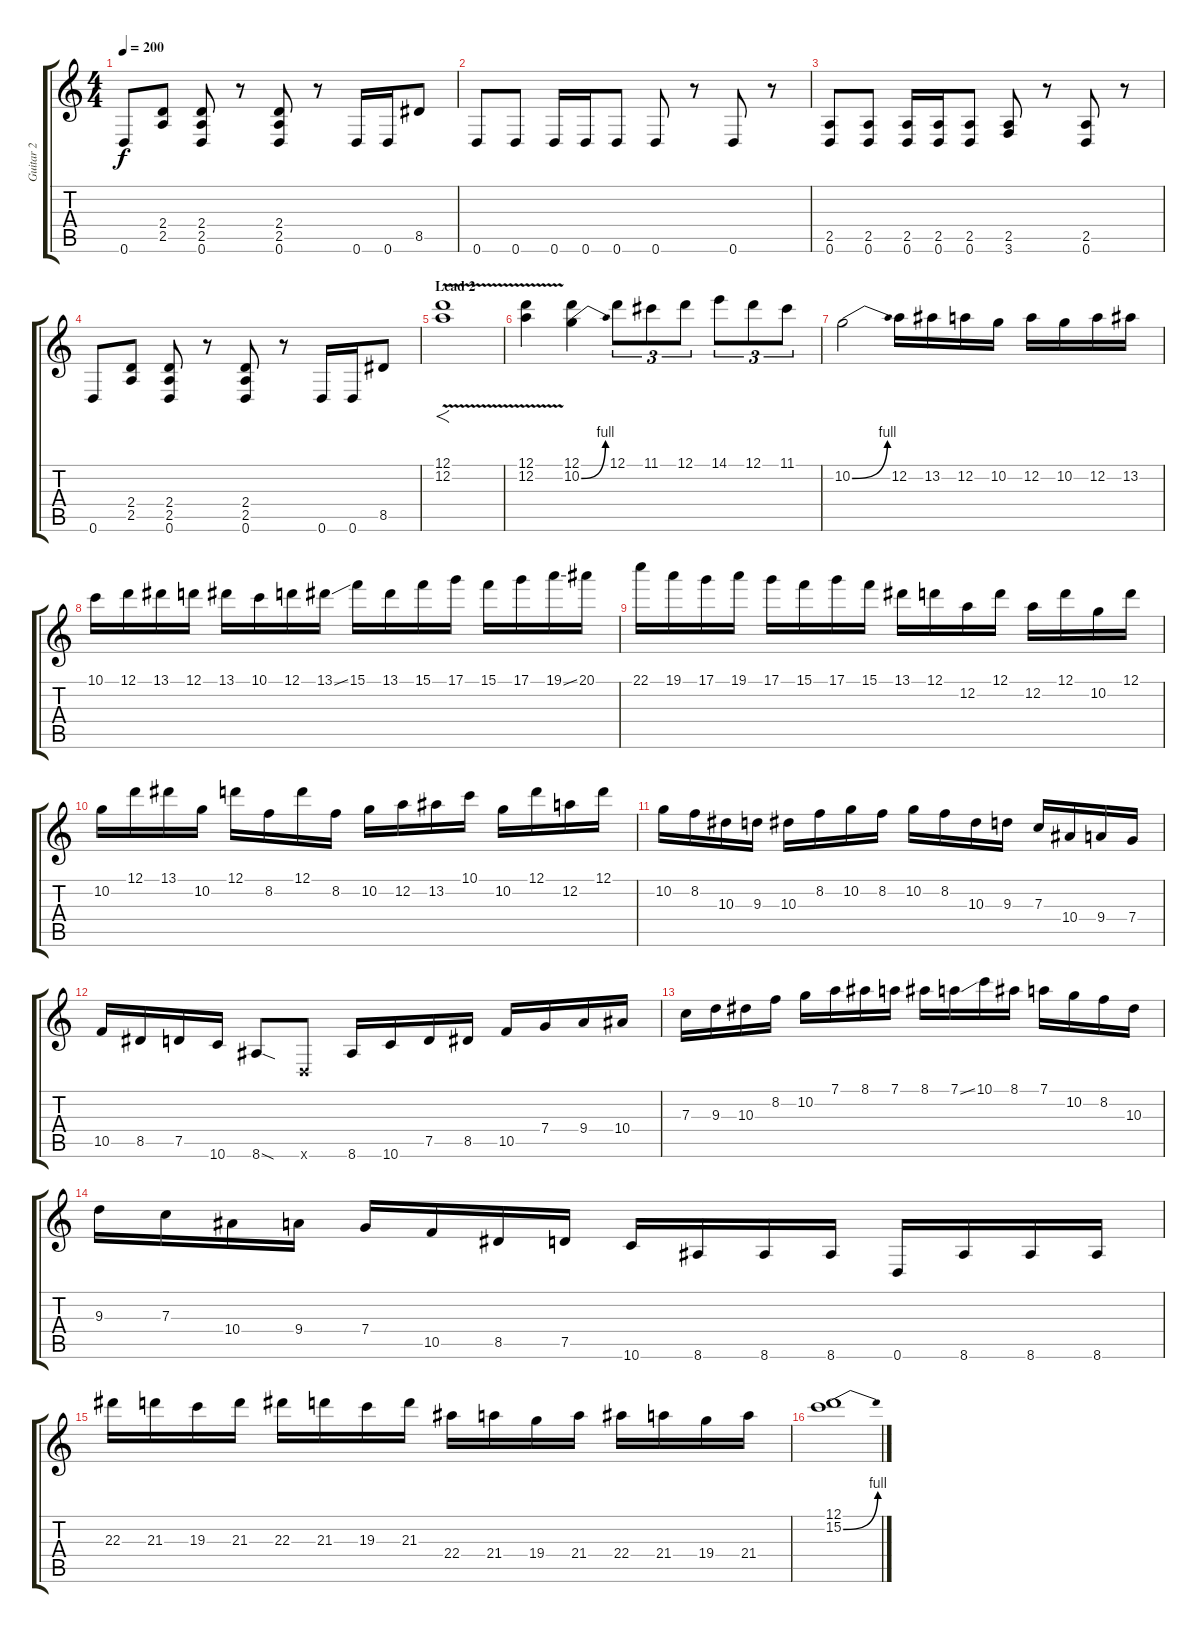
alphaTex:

\track ("Guitar 2" "Guitar 2") {instrument distortionguitar}
\staff {score tabs}
\tuning (D4 A3 F3 C3 G2 D2) {hide}
\ts (4 4)
\tempo 200
\clef g2
\ks c
0.6.8{dy f} (2.4 2.5).8 (2.4 2.5 0.6).8 r.8 (2.4 2.5 0.6).8 r.8 0.6.16 0.6.16 8.5.8 |
0.6.8 0.6.8 0.6.16 0.6.16 0.6.8 0.6.8 r.8 0.6.8 r.8 |
(2.5 0.6).8 (2.5 0.6).8 (2.5 0.6).16 (2.5 0.6).16 (2.5 0.6).8 (2.5 3.6).8 r.8 (2.5 0.6).8 r.8 |
0.6.8 (2.4 2.5).8 (2.4 2.5 0.6).8 r.8 (2.4 2.5 0.6).8 r.8 0.6.16 0.6.16 8.5.8 |
\section ("" "Lead 2")
(12.1 12.2{v}).1{f} |
(12.1 12.2{v}).4 (12.1 10.2{be (bend 0 0 60 4)}).4 12.1.8{tu (3 2)} 11.1.8{tu (3 2)} 12.1.8{tu (3 2)} 14.1.8{tu (3 2)} 12.1.8{tu (3 2)} 11.1.8{tu (3 2)} |
10.2{be (bend 0 0 60 4)}.2 12.2.16 13.2.16 12.2.16 10.2.16 12.2.16 10.2.16 12.2.16 13.2.16 |
10.1.16 12.1.16 13.1.16 12.1.16 13.1.16 10.1.16 12.1.16 13.1{ss}.16 15.1.16 13.1.16 15.1.16 17.1.16 15.1.16 17.1.16 19.1{ss}.16 20.1.16 |
22.1.16 19.1.16 17.1.16 19.1.16 17.1.16 15.1.16 17.1.16 15.1.16 13.1.16 12.1.16 12.2.16 12.1.16 12.2.16 12.1.16 10.2.16 12.1.16 |
10.2.16 12.1.16 13.1.16 10.2.16 12.1.16 8.2.16 12.1.16 8.2.16 10.2.16 12.2.16 13.2.16 10.1.16 10.2.16 12.1.16 12.2.16 12.1.16 |
10.2.16 8.2.16 10.3.16 9.3.16 10.3.16 8.2.16 10.2.16 8.2.16 10.2.16 8.2.16 10.3.16 9.3.16 7.3.16 10.4.16 9.4.16 7.4.16 |
10.5.16 8.5.16 7.5.16 10.6.16 8.6{sod}.8 0.6{x}.8 8.6.16 10.6.16 7.5.16 8.5.16 10.5.16 7.4.16 9.4.16 10.4.16 |
7.3.16 9.3.16 10.3.16 8.2.16 10.2.16 7.1.16 8.1.16 7.1.16 8.1.16 7.1{ss}.16 10.1.16 8.1.16 7.1.16 10.2.16 8.2.16 10.3.16 |
9.3.16 7.3.16 10.4.16 9.4.16 7.4.16 10.5.16 8.5.16 7.5.16 10.6.16 8.6.16 8.6.16 8.6.16 0.6.16 8.6.16 8.6.16 8.6.16 |
22.3.16 21.3.16 19.3.16 21.3.16 22.3.16 21.3.16 19.3.16 21.3.16 22.4.16 21.4.16 19.4.16 21.4.16 22.4.16 21.4.16 19.4.16 21.4.16 |
(12.1 15.2{be (bend 0 0 60 4)}).1
